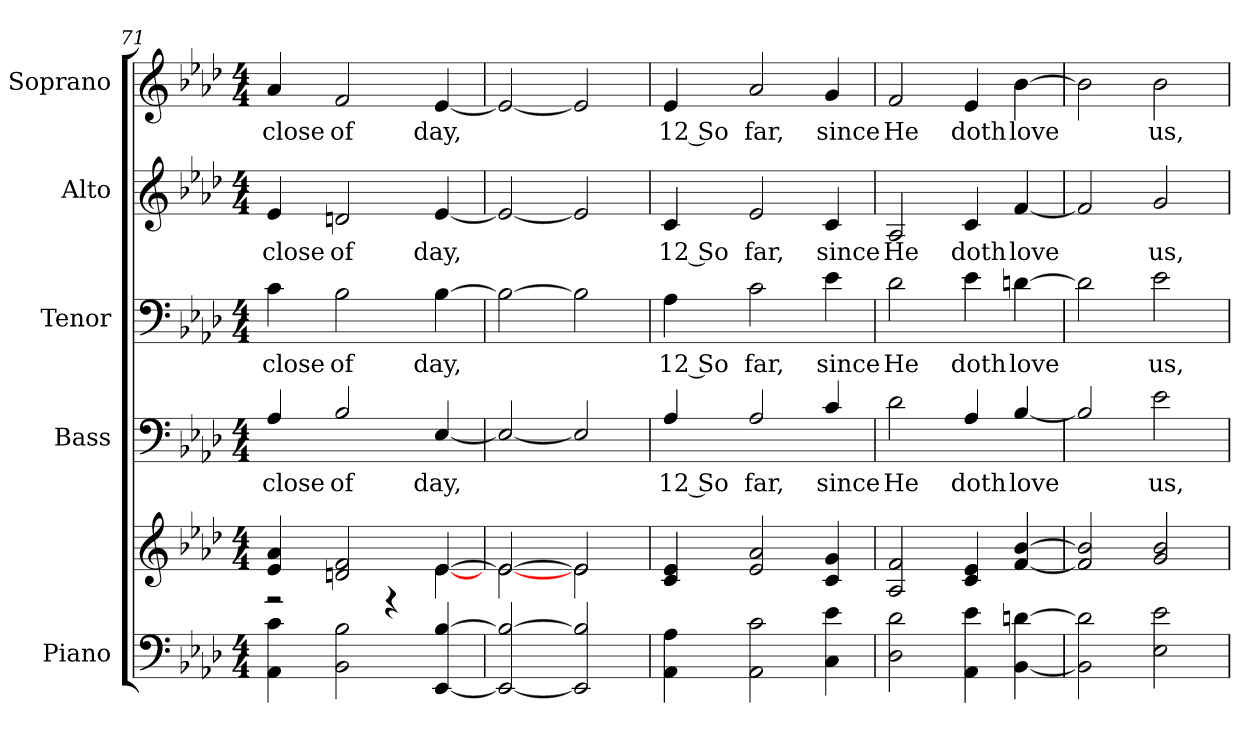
**kern	**kern	**kern	**text	**kern	**text	**kern	**text	**kern	**text
*part5	*part5	*part4	*part4	*part3	*part3	*part2	*part2	*part1	*part1
*staff6	*staff5	*staff4	*staff4	*staff3	*staff3	*staff2	*staff2	*staff1	*staff1
*I"Piano	*	*I"Bass	*	*I"Tenor	*	*I"Alto	*	*I"Soprano	*
*I'Pno.	*	*I'B.	*	*I'T.	*	*I'A.	*	*I'S.	*
!!LO:PB:g=z
*clefF4	*clefG2	*clefF4	*	*clefF4	*	*clefG2	*	*clefG2	*
*	*	*ITrd7c12	*	*	*	*	*	*	*
*k[b-e-a-d-]	*k[b-e-a-d-]	*k[b-e-a-d-]	*	*k[b-e-a-d-]	*	*k[b-e-a-d-]	*	*k[b-e-a-d-]	*
*A-:	*A-:	*A-:	*	*A-:	*	*A-:	*	*A-:	*
*M4/4	*M4/4	*M4/4	*	*M4/4	*	*M4/4	*	*M4/4	*
=71	=71	=71	=71	=71	=71	=71	=71	=71	=71
*	*^	*	*	*	*	*	*	*	*
!	!	!	!	!LO:LY:b:color=#000000	!	!	!	!	!	!
!	!	!	!	!	!	!LO:LY:b:color=#000000	!	!	!	!
!	!	!	!	!	!	!	!	!LO:LY:b:color=#000000	!	!
!	!	!	!	!	!	!	!	!	!	!LO:LY:b:color=#000000
4AA-i\ 4ci	4e-i/ 4a-i	2r	4AA-i/	close	4ci\	close	4e-i/	close	4a-i/	close
!	!	!	!	!LO:LY:b:color=#000000	!	!	!	!	!	!
!	!	!	!	!	!	!LO:LY:b:color=#000000	!	!	!	!
!	!	!	!	!	!	!	!	!LO:LY:b:color=#000000	!	!
!	!	!	!	!	!	!	!	!	!	!LO:LY:b:color=#000000
2BB-i\ 2B-i	2dni/ 2fi	.	2BB-i/	of	2B-i\	of	2dni/	of	2fi/	of
.	.	4r	.	.	.	.	.	.	.	.
!	!	!	!	!LO:LY:b:color=#000000	!	!	!	!	!	!
!	!	!	!	!	!	!LO:LY:b:color=#000000	!	!	!	!
!	!	!	!	!	!	!	!	!LO:LY:b:color=#000000	!	!
!	!	!	!	!	!	!	!	!	!	!LO:LY:b:color=#000000
[<4EE-i/ [>4B-i	[>4e-i/	[<4e-i\	[<4EE-i/	day,	[>4B-i\	day,	[<4e-i/	day,	[<4e-i/	day,
=72	=72	=72	=72	=72	=72	=72	=72	=72	=72	=72
2EE-i/_< 2B-i_>	2e-i/_<	[<2e-i\	2EE-i/_<	.	2B-i\_>	.	2e-i/_<	.	2e-i/_<	.
2EE-i/] 2B-i]	2e-i/]	2e-i\	2EE-i/]	.	2B-i\]	.	2e-i/]	.	2e-i/]	.
*	*v	*v	*	*	*	*	*	*	*	*
=73	=73	=73	=73	=73	=73	=73	=73	=73	=73
*	*^	*	*	*	*	*	*	*	*
!	!	!	!	!LO:LY:b:color=#000000	!	!	!	!	!	!
*	*v	*v	*	*	*	*	*	*	*	*
*	*^	*	*	*	*	*	*	*	*
!	!	!	!	!	!	!LO:LY:b:color=#000000	!	!	!	!
*	*v	*v	*	*	*	*	*	*	*	*
*	*^	*	*	*	*	*	*	*	*
!	!	!	!	!	!	!	!	!LO:LY:b:color=#000000	!	!
*	*v	*v	*	*	*	*	*	*	*	*
*	*^	*	*	*	*	*	*	*	*
!	!	!	!	!	!	!	!	!	!	!LO:LY:b:color=#000000
*	*v	*v	*	*	*	*	*	*	*	*
4AA-i\ 4A-i	4ci/ 4e-i	4AA-i/	12 So	4A-i\	12 So	4ci/	12 So	4e-i/	12 So
!	!	!	!LO:LY:b:color=#000000	!	!	!	!	!	!
!	!	!	!	!	!LO:LY:b:color=#000000	!	!	!	!
!	!	!	!	!	!	!	!LO:LY:b:color=#000000	!	!
!	!	!	!	!	!	!	!	!	!LO:LY:b:color=#000000
2AA-i\ 2ci	2e-i/ 2a-i	2AA-i/	far,	2ci\	far,	2e-i/	far,	2a-i/	far,
!	!	!	!LO:LY:b:color=#000000	!	!	!	!	!	!
!	!	!	!	!	!LO:LY:b:color=#000000	!	!	!	!
!	!	!	!	!	!	!	!LO:LY:b:color=#000000	!	!
!	!	!	!	!	!	!	!	!	!LO:LY:b:color=#000000
4Ci\ 4e-i	4ci/ 4gi	4Ci/	since	4e-i\	since	4ci/	since	4gi/	since
=74	=74	=74	=74	=74	=74	=74	=74	=74	=74
!	!	!	!LO:LY:b:color=#000000	!	!	!	!	!	!
!	!	!	!	!	!LO:LY:b:color=#000000	!	!	!	!
!	!	!	!	!	!	!	!LO:LY:b:color=#000000	!	!
!	!	!	!	!	!	!	!	!	!LO:LY:b:color=#000000
2D-i\ 2d-i	2A-i/ 2fi	2D-i\	He	2d-i\	He	2A-i/	He	2fi/	He
!	!	!	!LO:LY:b:color=#000000	!	!	!	!	!	!
!	!	!	!	!	!LO:LY:b:color=#000000	!	!	!	!
!	!	!	!	!	!	!	!LO:LY:b:color=#000000	!	!
!	!	!	!	!	!	!	!	!	!LO:LY:b:color=#000000
4AA-i\ 4e-i	4ci/ 4e-i	4AA-i/	doth	4e-i\	doth	4ci/	doth	4e-i/	doth
!	!	!	!LO:LY:b:color=#000000	!	!	!	!	!	!
!	!	!	!	!	!LO:LY:b:color=#000000	!	!	!	!
!	!	!	!	!	!	!	!LO:LY:b:color=#000000	!	!
!	!	!	!	!	!	!	!	!	!LO:LY:b:color=#000000
[<4BB-i\ [>4dni	[<4fi/ [>4b-i	[<4BB-i/	love	[>4dni\	love	[<4fi/	love	[>4b-i\	love
=75	=75	=75	=75	=75	=75	=75	=75	=75	=75
2BB-i\] 2di]	2fi/] 2b-i]	2BB-i/]	.	2di\]	.	2fi/]	.	2b-i\]	.
!	!	!	!LO:LY:b:color=#000000	!	!	!	!	!	!
!	!	!	!	!	!LO:LY:b:color=#000000	!	!	!	!
!	!	!	!	!	!	!	!LO:LY:b:color=#000000	!	!
!	!	!	!	!	!	!	!	!	!LO:LY:b:color=#000000
2E-i\ 2e-i	2gi/ 2b-i	2E-i\	us,	2e-i\	us,	2gi/	us,	2b-i\	us,
=	=	=	=	=	=	=	=	=	=
*-	*-	*-	*-	*-	*-	*-	*-	*-	*-
